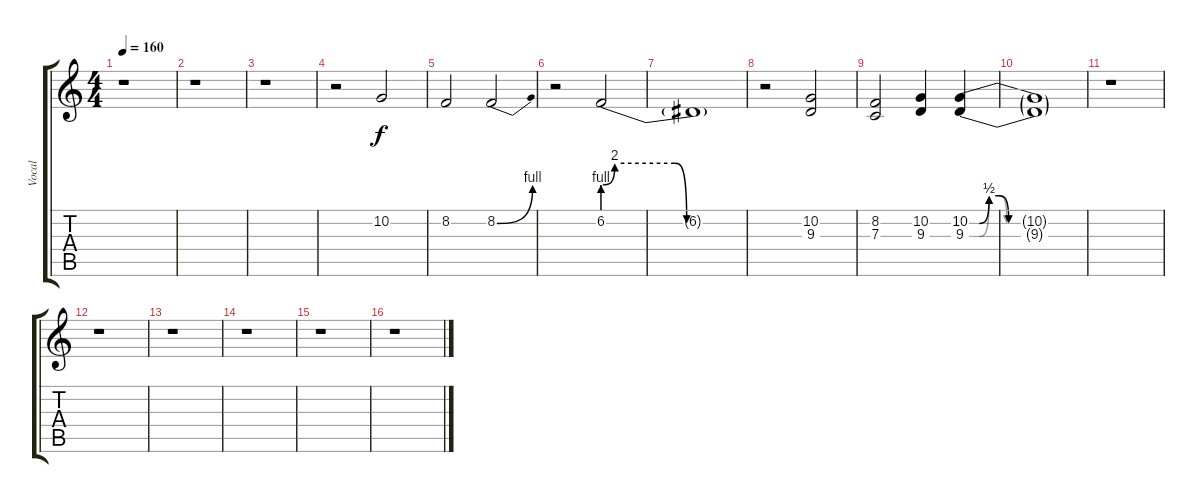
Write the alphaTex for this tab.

\track ("Vocal" "Vocal") {instrument flute}
\staff {score tabs}
\tuning (D4 A3 F3 C3 G2 C2) {hide}
\ts (4 4)
\tempo 160
\clef g2
\ks c
r.1{dy f} |
r.1 |
r.1 |
r.2 10.2.2 |
8.2.2 8.2{be (bend 0 0 60 4)}.2 |
r.2 6.2{be (custom 0 4 5 8 30 8 35 0 60 0)}.2 |
6.2{t}.1 |
r.2 (10.2 9.3).2 |
(8.2 7.3).2 (10.2 9.3).4 (10.2{be (custom 0 0 5 0 10 2 15 2 20 0 60 0)} 9.3{be (custom 0 0 5 0 10 2 15 2 19 0 60 0)}).4 |
(10.2{t} 9.3{t}).1 |
r.1 |
r.1 |
r.1 |
r.1 |
r.1 |
r.1
